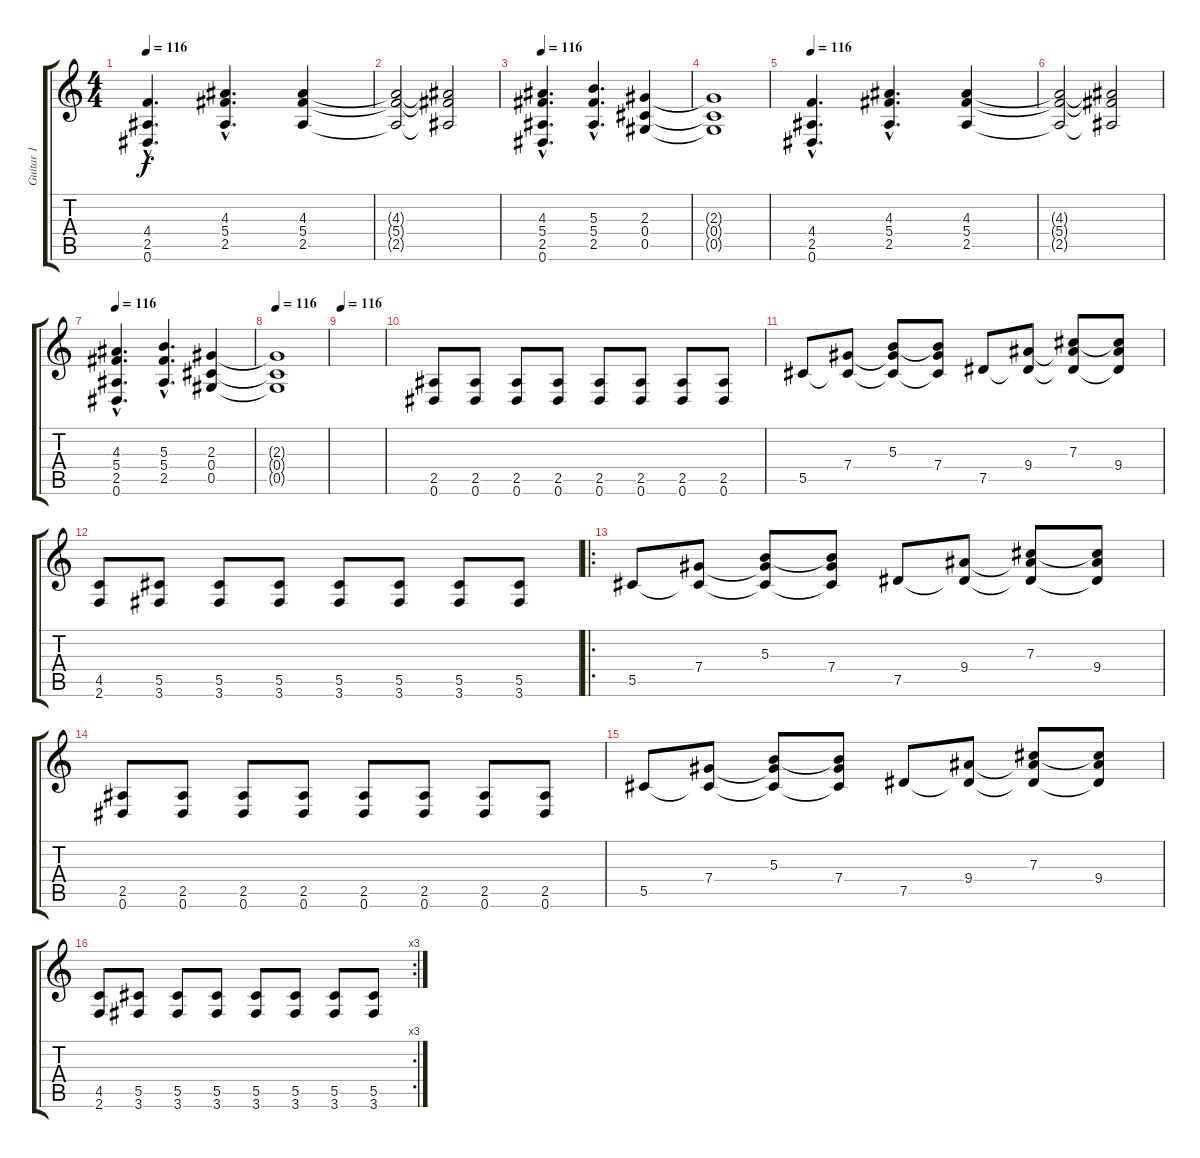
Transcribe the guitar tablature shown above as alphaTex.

\track ("Guitar 1" "Guitar 1") {instrument distortionguitar}
\staff {score tabs}
\tuning (Eb4 Bb3 Gb3 Db3 Ab2 Eb2) {hide}
\ts (4 4)
\tempo 116
\clef g2
\ks c
(4.4{hac} 2.5{hac} 0.6{hac}).4{d dy f balance 16 instrument electricguitarclean} (4.3{hac} 5.4{hac} 2.5{hac}).4{d} (4.3 5.4 2.5).4 |
(4.3{t} 5.4{t} 2.5{t}).2 (4.3{t} 5.4{t} 2.5{t}).2 |
\tempo 116
(4.3{hac} 5.4{hac} 2.5{hac} 0.6{hac}).4{d instrument electricguitarclean} (5.3{hac} 5.4{hac} 2.5{hac}).4{d} (2.3 0.4 0.5).4 |
(2.3{t} 0.4{t} 0.5{t}).1 |
\tempo 116
(4.4{hac} 2.5{hac} 0.6{hac}).4{d balance 16 instrument electricguitarclean} (4.3{hac} 5.4{hac} 2.5{hac}).4{d} (4.3 5.4 2.5).4 |
(4.3{t} 5.4{t} 2.5{t}).2 (4.3{t} 5.4{t} 2.5{t}).2 |
\tempo 116
(4.3{hac} 5.4{hac} 2.5{hac} 0.6{hac}).4{d instrument electricguitarclean} (5.3{hac} 5.4{hac} 2.5{hac}).4{d} (2.3 0.4 0.5).4 |
\tempo 116
(2.3{t} 0.4{t} 0.5{t}).1 |
\tempo 116
|
(2.5 0.6).8{balance 16 instrument distortionguitar} (2.5 0.6).8 (2.5 0.6).8 (2.5 0.6).8 (2.5 0.6).8 (2.5 0.6).8 (2.5 0.6).8 (2.5 0.6).8 |
5.5.8 (7.4 5.5{t}).8 (5.3 7.4{t} 5.5{t}).8 (5.3{t} 7.4 5.5{t}).8 7.5.8 (9.4 7.5{t}).8 (7.3 9.4{t} 7.5{t}).8 (7.3{t} 9.4 7.5{t}).8 |
(4.5 2.6).8 (5.5 3.6).8 (5.5 3.6).8 (5.5 3.6).8 (5.5 3.6).8 (5.5 3.6).8 (5.5 3.6).8 (5.5 3.6).8 |
\ro
5.5.8 (7.4 5.5{t}).8 (5.3 7.4{t} 5.5{t}).8 (5.3{t} 7.4 5.5{t}).8 7.5.8 (9.4 7.5{t}).8 (7.3 9.4{t} 7.5{t}).8 (7.3{t} 9.4 7.5{t}).8 |
(2.5 0.6).8 (2.5 0.6).8 (2.5 0.6).8 (2.5 0.6).8 (2.5 0.6).8 (2.5 0.6).8 (2.5 0.6).8 (2.5 0.6).8 |
5.5.8 (7.4 5.5{t}).8 (5.3 7.4{t} 5.5{t}).8 (5.3{t} 7.4 5.5{t}).8 7.5.8 (9.4 7.5{t}).8 (7.3 9.4{t} 7.5{t}).8 (7.3{t} 9.4 7.5{t}).8 |
\rc 3
(4.5 2.6).8 (5.5 3.6).8 (5.5 3.6).8 (5.5 3.6).8 (5.5 3.6).8 (5.5 3.6).8 (5.5 3.6).8 (5.5 3.6).8
